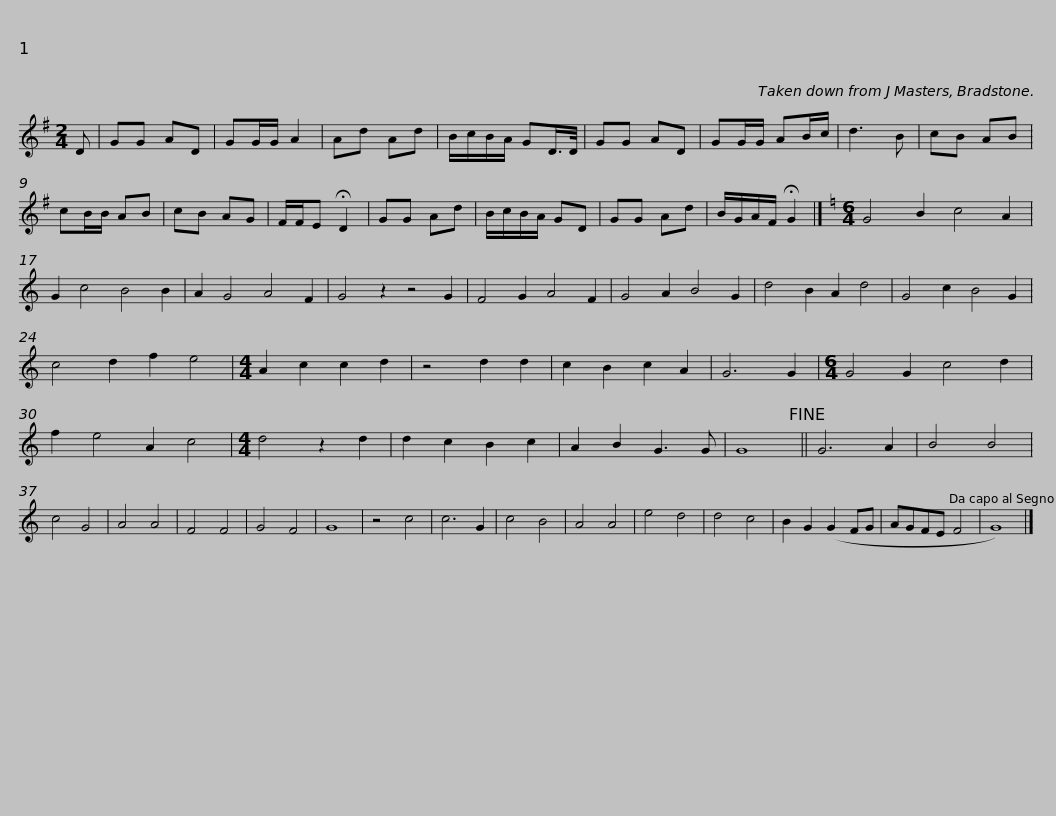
X:1
L:1/8
M:2/4
I:linebreak $
K:G
V:1 treble
V:1
 D | GG AD | GG/G/ A2 | Ad Ad | B/c/B/A/ GD/>D/ |$ %5
 GG AD | GG/G/ AB/c/ | d3 B | cB AB | cB/B/ AB | %10
 cB AG |$ F/F/E !fermata!D2 | GG Ad | B/c/B/A/ GD | GG Ad | %15
 B/G/A/F/ !fermata!G2 |][K:C][M:6/4] G4 B2 c4 A2 | G2 c4 B4 B2 | A2 G4 A4 F2 | G4 z2 z4 G2 |$ %20
 F4 G2 A4 F2 |$ G4 A2 B4 G2 | d4 B2 A2 d4 | G4 c2 B4 G2 | c4 d2 f2 e4 | %25
[M:4/4] A2 c2 c2 d2 | z4 d2 d2 |$ c2 B2 c2 A2 | G6 G2 |[M:6/4] G4 G2 c4 d2 | %30
 f2 e4 A2 c4 |[M:4/4] d4 z2 d2 | d2 c2 B2 c2 |$ A2 B2 G3 G | G8!fine! || %35
 G6 A2 | B4 B4 | c4 G4 | A4 A4 | F4 F4 | %40
 G4 F4 | G8 |$ z4 c4 | c6 G2 | c4 B4 | %45
 A4 A4 | e4 d4 |$ d4 c4 | B2 G2 (G2 FG | AGFE F4 | %50
 G8) |] %51
